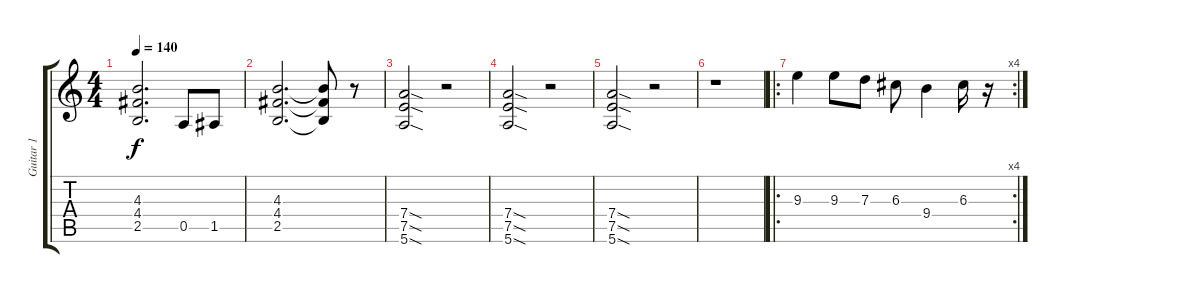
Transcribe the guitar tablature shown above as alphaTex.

\track ("Guitar 1" "Guitar 1") {instrument overdrivenguitar}
\staff {score tabs}
\tuning (E4 B3 G3 D3 A2 E2) {hide}
\ts (4 4)
\tempo 140
\clef g2
\ks c
(4.3{t} 4.4{t} 2.5{t}).2{d dy f} 0.5.8 1.5.8 |
(4.3 4.4 2.5).2{d} (4.3{t} 4.4{t} 2.5{t}).8 r.8 |
(7.4{sod} 7.5{sod} 5.6{sod}).2 r.2 |
(7.4{sod} 7.5{sod} 5.6{sod}).2 r.2 |
(7.4{sod} 7.5{sod} 5.6{sod}).2 r.2 |
r.1 |
\ro
\rc 4
9.3.4 9.3.8 7.3.8 6.3.8 9.4.4 6.3.16 r.16
